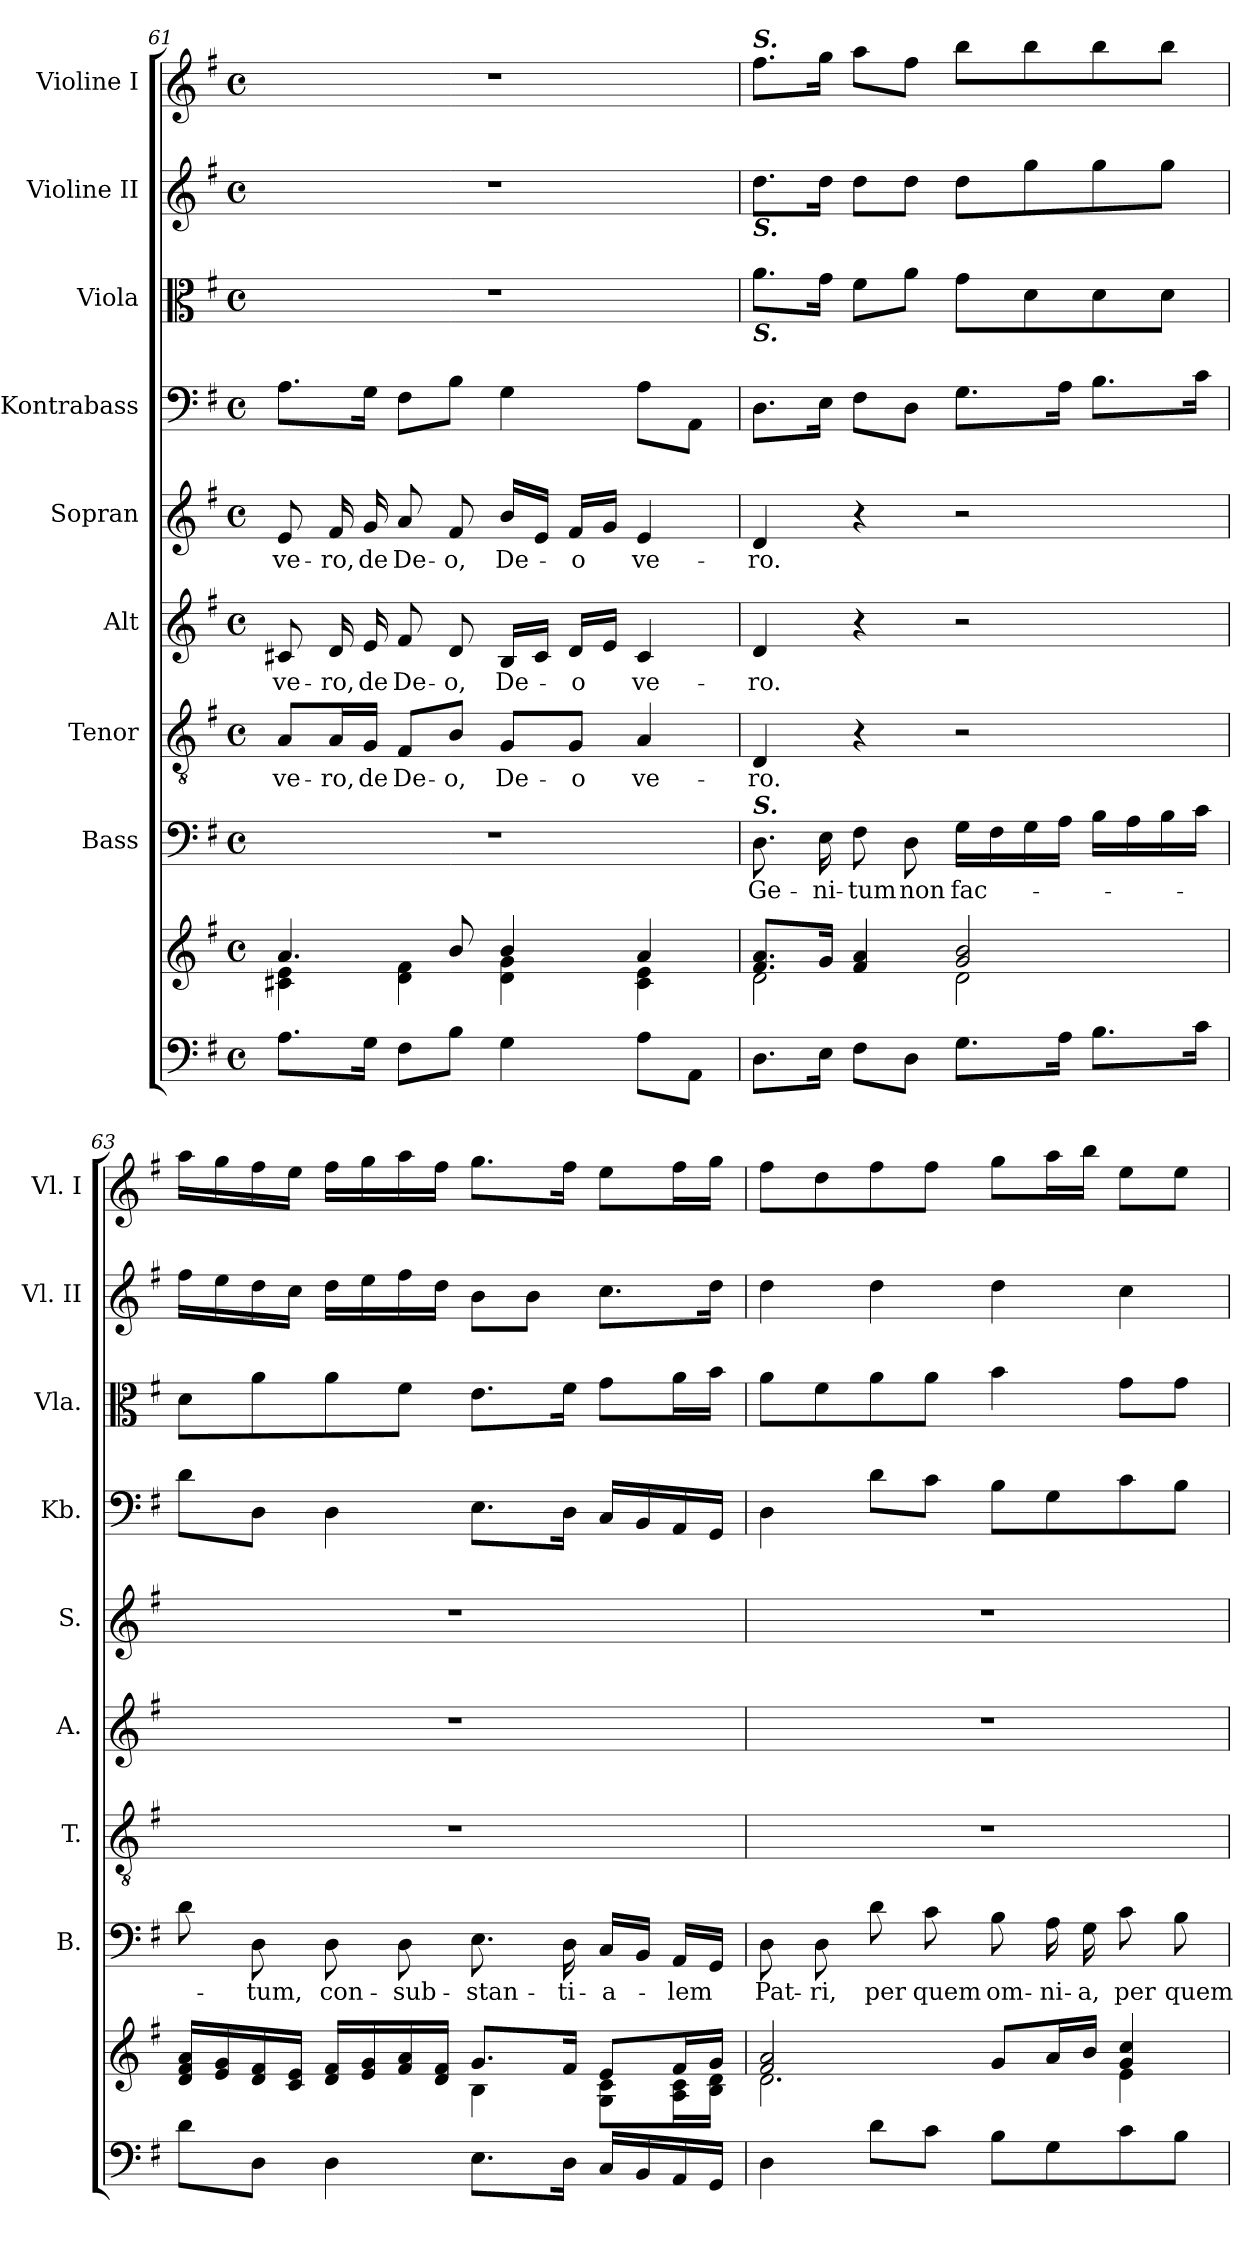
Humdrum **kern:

**kern	**kern	**kern	**text	**kern	**text	**kern	**text	**kern	**text	**kern	**kern	**kern	**kern
*part9	*part9	*part8	*part8	*part7	*part7	*part6	*part6	*part5	*part5	*part4	*part3	*part2	*part1
*staff10	*staff9	*staff8	*staff8	*staff7	*staff7	*staff6	*staff6	*staff5	*staff5	*staff4	*staff3	*staff2	*staff1
*	*	*I"Bass	*	*I"Tenor	*	*I"Alt	*	*I"Sopran	*	*I"Kontrabass	*I"Viola	*I"Violine II	*I"Violine I
*	*	*I'B.	*	*I'T.	*	*I'A.	*	*I'S.	*	*I'Kb.	*I'Vla.	*I'Vl. II	*I'Vl. I
!!LO:PB:g=z
*clefF4	*clefG2	*clefF4	*	*clefGv2	*	*clefG2	*	*clefG2	*	*clefF4	*clefC3	*clefG2	*clefG2
*	*	*	*	*	*	*	*	*	*	*ITrd7c12	*	*	*
*k[f#]	*k[f#]	*k[f#]	*	*k[f#]	*	*k[f#]	*	*k[f#]	*	*k[f#]	*k[f#]	*k[f#]	*k[f#]
*G:	*G:	*G:	*	*G:	*	*G:	*	*G:	*	*G:	*G:	*G:	*G:
*M4/4	*M4/4	*M4/4	*	*M4/4	*	*M4/4	*	*M4/4	*	*M4/4	*M4/4	*M4/4	*M4/4
*met(c)	*met(c)	*met(c)	*	*met(c)	*	*met(c)	*	*met(c)	*	*met(c)	*met(c)	*met(c)	*met(c)
=61	=61	=61	=61	=61	=61	=61	=61	=61	=61	=61	=61	=61	=61
*	*^	*	*	*	*	*	*	*	*	*	*	*	*
!	!	!	!	!	!	!LO:LY:b	!	!LO:LY:b	!	!LO:LY:b	!	!	!	!
8.A\L	4.a/	4c#X\ 4e\	1r	.	8A/L	ve-	8c#X/	ve-	8e/	ve-	8.AA\L	1r	1r	1r
!	!	!	!	!	!	!LO:LY:b	!	!LO:LY:b	!	!LO:LY:b	!	!	!	!
.	.	.	.	.	16A/L	-ro,	16d/	-ro,	16f#/	-ro,	.	.	.	.
!	!	!	!	!	!	!LO:LY:b	!	!LO:LY:b	!	!LO:LY:b	!	!	!	!
16G\Jk	.	.	.	.	16G/JJ	de	16e/	de	16g/	de	16GG\Jk	.	.	.
!	!	!	!	!	!	!LO:LY:b	!	!LO:LY:b	!	!LO:LY:b	!	!	!	!
8F#\L	.	4d\ 4f#\	.	.	8F#/L	De-	8f#/	De-	8a/	De-	8FF#\L	.	.	.
!	!	!	!	!	!	!LO:LY:b	!	!LO:LY:b	!	!LO:LY:b	!	!	!	!
8B\J	8b/	.	.	.	8B/J	-o,	8d/	-o,	8f#/	-o,	8BB\J	.	.	.
!	!	!	!	!	!	!LO:LY:b	!	!LO:LY:b	!	!LO:LY:b	!	!	!	!
4G\	4b/	4d\ 4g\	.	.	8G/L	De-	16B/LL	De-	16b/LL	De-	4GG\	.	.	.
.	.	.	.	.	.	.	16c#/JJ	.	16e/JJ	.	.	.	.	.
!	!	!	!	!	!	!LO:LY:b	!	!LO:LY:b	!	!LO:LY:b	!	!	!	!
.	.	.	.	.	8G/J	-o	16d/LL	-o	16f#/LL	-o	.	.	.	.
.	.	.	.	.	.	.	16e/JJ	.	16g/JJ	.	.	.	.	.
!	!	!	!	!	!	!LO:LY:b	!	!LO:LY:b	!	!LO:LY:b	!	!	!	!
8A\L	4a/	4c#\ 4e\	.	.	4A/	ve-	4c#/	ve-	4e/	ve-	8AA\L	.	.	.
8AA\J	.	.	.	.	.	.	.	.	.	.	8AAA\J	.	.	.
=62	=62	=62	=62	=62	=62	=62	=62	=62	=62	=62	=62	=62	=62	=62
!	!	!	!	!	!	!	!	!	!	!	!	!	!	!LO:TX:a:Bi:t=S.
!	!	!	!	!	!	!	!	!	!	!	!	!	!LO:TX:b:Bi:t=S.	!
!	!	!	!	!	!	!	!	!	!	!	!	!LO:TX:b:Bi:t=S.	!	!
!	!	!	!LO:TX:a:Bi:t=S.	!	!	!	!	!	!	!	!	!	!	!
!	!	!	!	!LO:LY:b	!	!LO:LY:b	!	!LO:LY:b	!	!LO:LY:b	!	!	!	!
8.D\L	8.f#/ 8.a/L	2d\	8.D\	Ge-	4D/	-ro.	4d/	-ro.	4d/	-ro.	8.DD\L	8.a\L	8.dd\L	8.ff#\L
!	!	!	!	!LO:LY:b	!	!	!	!	!	!	!	!	!	!
16E\Jk	16g/Jk	.	16E\	-ni-	.	.	.	.	.	.	16EE\Jk	16g\Jk	16dd\Jk	16gg\Jk
!	!	!	!	!LO:LY:b	!	!	!	!	!	!	!	!	!	!
8F#\L	4f#/ 4a/	.	8F#\	-tum	4r	.	4r	.	4r	.	8FF#\L	8f#\L	8dd\L	8aa\L
!	!	!	!	!LO:LY:b	!	!	!	!	!	!	!	!	!	!
8D\J	.	.	8D\	non	.	.	.	.	.	.	8DD\J	8a\J	8dd\J	8ff#\J
!	!	!	!	!LO:LY:b	!	!	!	!	!	!	!	!	!	!
8.G\L	2g/ 2b/	2d\	16G\LL	fac-	2r	.	2r	.	2r	.	8.GG\L	8g\L	8dd\L	8bb\L
.	.	.	16F#\	.	.	.	.	.	.	.	.	.	.	.
.	.	.	16G\	.	.	.	.	.	.	.	.	8d\	8gg\	8bb\
16A\Jk	.	.	16A\JJ	.	.	.	.	.	.	.	16AA\Jk	.	.	.
8.B\L	.	.	16B\LL	.	.	.	.	.	.	.	8.BB\L	8d\	8gg\	8bb\
.	.	.	16A\	.	.	.	.	.	.	.	.	.	.	.
.	.	.	16B\	.	.	.	.	.	.	.	.	8d\J	8gg\J	8bb\J
16c\Jk	.	.	16c\JJ	.	.	.	.	.	.	.	16C\Jk	.	.	.
=63	=63	=63	=63	=63	=63	=63	=63	=63	=63	=63	=63	=63	=63	=63
8d\L	16d/ 16f#/ 16a/LL	2ryy	8d\	.	1r	.	1r	.	1r	.	8D\L	8d\L	16ff#\LL	16aa\LL
.	16e/ 16g/	.	.	.	.	.	.	.	.	.	.	.	16ee\	16gg\
!	!	!	!	!LO:LY:b	!	!	!	!	!	!	!	!	!	!
8D\J	16d/ 16f#/	.	8D\	-tum,	.	.	.	.	.	.	8DD\J	8a\	16dd\	16ff#\
.	16c/ 16e/JJ	.	.	.	.	.	.	.	.	.	.	.	16cc\JJ	16ee\JJ
!	!	!	!	!LO:LY:b	!	!	!	!	!	!	!	!	!	!
4D\	16d/ 16f#/LL	.	8D\	con-	.	.	.	.	.	.	4DD\	8a\	16dd\LL	16ff#\LL
.	16e/ 16g/	.	.	.	.	.	.	.	.	.	.	.	16ee\	16gg\
!	!	!	!	!LO:LY:b	!	!	!	!	!	!	!	!	!	!
.	16f#/ 16a/	.	8D\	-sub-	.	.	.	.	.	.	.	8f#\J	16ff#\	16aa\
.	16d/ 16f#/JJ	.	.	.	.	.	.	.	.	.	.	.	16dd\JJ	16ff#\JJ
!	!	!	!	!LO:LY:b	!	!	!	!	!	!	!	!	!	!
8.E\L	8.g/L	4B\	8.E\	-stan-	.	.	.	.	.	.	8.EE\L	8.e\L	8b\L	8.gg\L
.	.	.	.	.	.	.	.	.	.	.	.	.	8b\J	.
!	!	!	!	!LO:LY:b	!	!	!	!	!	!	!	!	!	!
16D\Jk	16f#/Jk	.	16D\	-ti-	.	.	.	.	.	.	16DD\Jk	16f#\Jk	.	16ff#\Jk
!	!	!	!	!LO:LY:b	!	!	!	!	!	!	!	!	!	!
16C/LL	8e/L	8G\ 8c\L	16C/LL	-a-	.	.	.	.	.	.	16CC/LL	8g\L	8.cc\L	8ee\L
16BB/	.	.	16BB/JJ	.	.	.	.	.	.	.	16BBB/	.	.	.
!	!	!	!	!LO:LY:b	!	!	!	!	!	!	!	!	!	!
16AA/	16f#/L	16A\ 16c\L	16AA/LL	-lem	.	.	.	.	.	.	16AAA/	16a\L	.	16ff#\L
16GG/JJ	16g/JJ	16B\ 16d\JJ	16GG/JJ	.	.	.	.	.	.	.	16GGG/JJ	16b\JJ	16dd\Jk	16gg\JJ
!!LO:PB:g=z
=64	=64	=64	=64	=64	=64	=64	=64	=64	=64	=64	=64	=64	=64	=64
!	!	!	!	!LO:LY:b	!	!	!	!	!	!	!	!	!	!
4D\	2f#/ 2a/	2.d\	8D\	Pat-	1r	.	1r	.	1r	.	4DD\	8a\L	4dd\	8ff#\L
!	!	!	!	!LO:LY:b	!	!	!	!	!	!	!	!	!	!
.	.	.	8D\	-ri,	.	.	.	.	.	.	.	8f#\	.	8dd\
!	!	!	!	!LO:LY:b	!	!	!	!	!	!	!	!	!	!
8d\L	.	.	8d\	per	.	.	.	.	.	.	8D\L	8a\	4dd\	8ff#\
!	!	!	!	!LO:LY:b	!	!	!	!	!	!	!	!	!	!
8c\J	.	.	8c\	quem	.	.	.	.	.	.	8C\J	8a\J	.	8ff#\J
!	!	!	!	!LO:LY:b	!	!	!	!	!	!	!	!	!	!
8B\L	8g/L	.	8B\	om-	.	.	.	.	.	.	8BB\L	4b\	4dd\	8gg\L
!	!	!	!	!LO:LY:b	!	!	!	!	!	!	!	!	!	!
8G\	16a/L	.	16A\	-ni-	.	.	.	.	.	.	8GG\	.	.	16aa\L
!	!	!	!	!LO:LY:b	!	!	!	!	!	!	!	!	!	!
.	16b/JJ	.	16G\	-a,	.	.	.	.	.	.	.	.	.	16bb\JJ
!	!	!	!	!LO:LY:b	!	!	!	!	!	!	!	!	!	!
8c\	4g/ 4cc/	4e\	8c\	per	.	.	.	.	.	.	8C\	8g\L	4cc\	8ee\L
!	!	!	!	!LO:LY:b	!	!	!	!	!	!	!	!	!	!
8B\J	.	.	8B\	quem	.	.	.	.	.	.	8BB\J	8g\J	.	8ee\J
*	*v	*v	*	*	*	*	*	*	*	*	*	*	*	*
=	=	=	=	=	=	=	=	=	=	=	=	=	=
*-	*-	*-	*-	*-	*-	*-	*-	*-	*-	*-	*-	*-	*-
